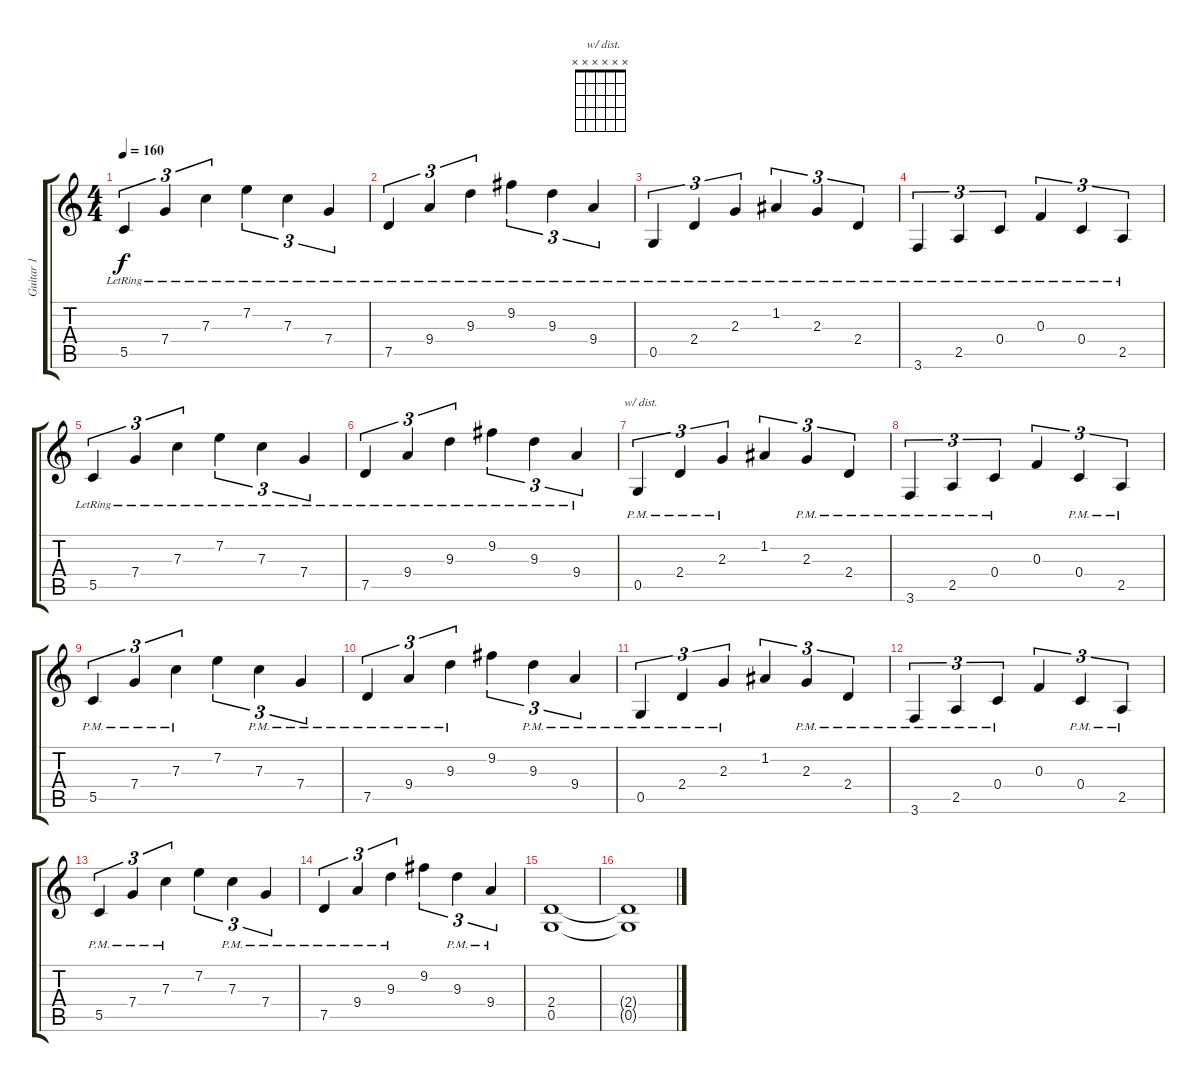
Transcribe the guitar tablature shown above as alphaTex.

\track ("Guitar 1" "Guitar 1") {instrument distortionguitar}
\staff {score tabs}
\tuning (D4 A3 F3 C3 G2 D2) {hide}
\chord ("  w/ dist." x x x x x x) {firstfret 0}
\ts (4 4)
\tempo 160
\clef g2
\ks c
5.5{lr}.4{tu (3 2) dy f} 7.4{lr}.4{tu (3 2)} 7.3{lr}.4{tu (3 2)} 7.2{lr}.4{tu (3 2)} 7.3{lr}.4{tu (3 2)} 7.4{lr}.4{tu (3 2)} |
7.5{lr}.4{tu (3 2)} 9.4{lr}.4{tu (3 2)} 9.3{lr}.4{tu (3 2)} 9.2{lr}.4{tu (3 2)} 9.3{lr}.4{tu (3 2)} 9.4{lr}.4{tu (3 2)} |
0.5{lr}.4{tu (3 2)} 2.4{lr}.4{tu (3 2)} 2.3{lr}.4{tu (3 2)} 1.2{lr}.4{tu (3 2)} 2.3{lr}.4{tu (3 2)} 2.4{lr}.4{tu (3 2)} |
3.6{lr}.4{tu (3 2)} 2.5{lr}.4{tu (3 2)} 0.4{lr}.4{tu (3 2)} 0.3{lr}.4{tu (3 2)} 0.4{lr}.4{tu (3 2)} 2.5{lr}.4{tu (3 2)} |
5.5{lr}.4{tu (3 2)} 7.4{lr}.4{tu (3 2)} 7.3{lr}.4{tu (3 2)} 7.2{lr}.4{tu (3 2)} 7.3{lr}.4{tu (3 2)} 7.4{lr}.4{tu (3 2)} |
7.5{lr}.4{tu (3 2)} 9.4{lr}.4{tu (3 2)} 9.3{lr}.4{tu (3 2)} 9.2{lr}.4{tu (3 2)} 9.3{lr}.4{tu (3 2)} 9.4{lr}.4{tu (3 2)} |
0.5{pm}.4{tu (3 2) ch "  w/ dist." instrument distortionguitar} 2.4{pm}.4{tu (3 2)} 2.3{pm}.4{tu (3 2)} 1.2.4{tu (3 2)} 2.3{pm}.4{tu (3 2)} 2.4{pm}.4{tu (3 2)} |
3.6{pm}.4{tu (3 2)} 2.5{pm}.4{tu (3 2)} 0.4{pm}.4{tu (3 2)} 0.3.4{tu (3 2)} 0.4{pm}.4{tu (3 2)} 2.5{pm}.4{tu (3 2)} |
5.5{pm}.4{tu (3 2)} 7.4{pm}.4{tu (3 2)} 7.3{pm}.4{tu (3 2)} 7.2.4{tu (3 2)} 7.3{pm}.4{tu (3 2)} 7.4{pm}.4{tu (3 2)} |
7.5{pm}.4{tu (3 2)} 9.4{pm}.4{tu (3 2)} 9.3{pm}.4{tu (3 2)} 9.2.4{tu (3 2)} 9.3{pm}.4{tu (3 2)} 9.4{pm}.4{tu (3 2)} |
0.5{pm}.4{tu (3 2)} 2.4{pm}.4{tu (3 2)} 2.3{pm}.4{tu (3 2)} 1.2.4{tu (3 2)} 2.3{pm}.4{tu (3 2)} 2.4{pm}.4{tu (3 2)} |
3.6{pm}.4{tu (3 2)} 2.5{pm}.4{tu (3 2)} 0.4{pm}.4{tu (3 2)} 0.3.4{tu (3 2)} 0.4{pm}.4{tu (3 2)} 2.5{pm}.4{tu (3 2)} |
5.5{pm}.4{tu (3 2)} 7.4{pm}.4{tu (3 2)} 7.3{pm}.4{tu (3 2)} 7.2.4{tu (3 2)} 7.3{pm}.4{tu (3 2)} 7.4{pm}.4{tu (3 2)} |
7.5{pm}.4{tu (3 2)} 9.4{pm}.4{tu (3 2)} 9.3{pm}.4{tu (3 2)} 9.2.4{tu (3 2)} 9.3{pm}.4{tu (3 2)} 9.4{pm}.4{tu (3 2)} |
(2.4 0.5).1 |
(2.4{t} 0.5{t}).1
